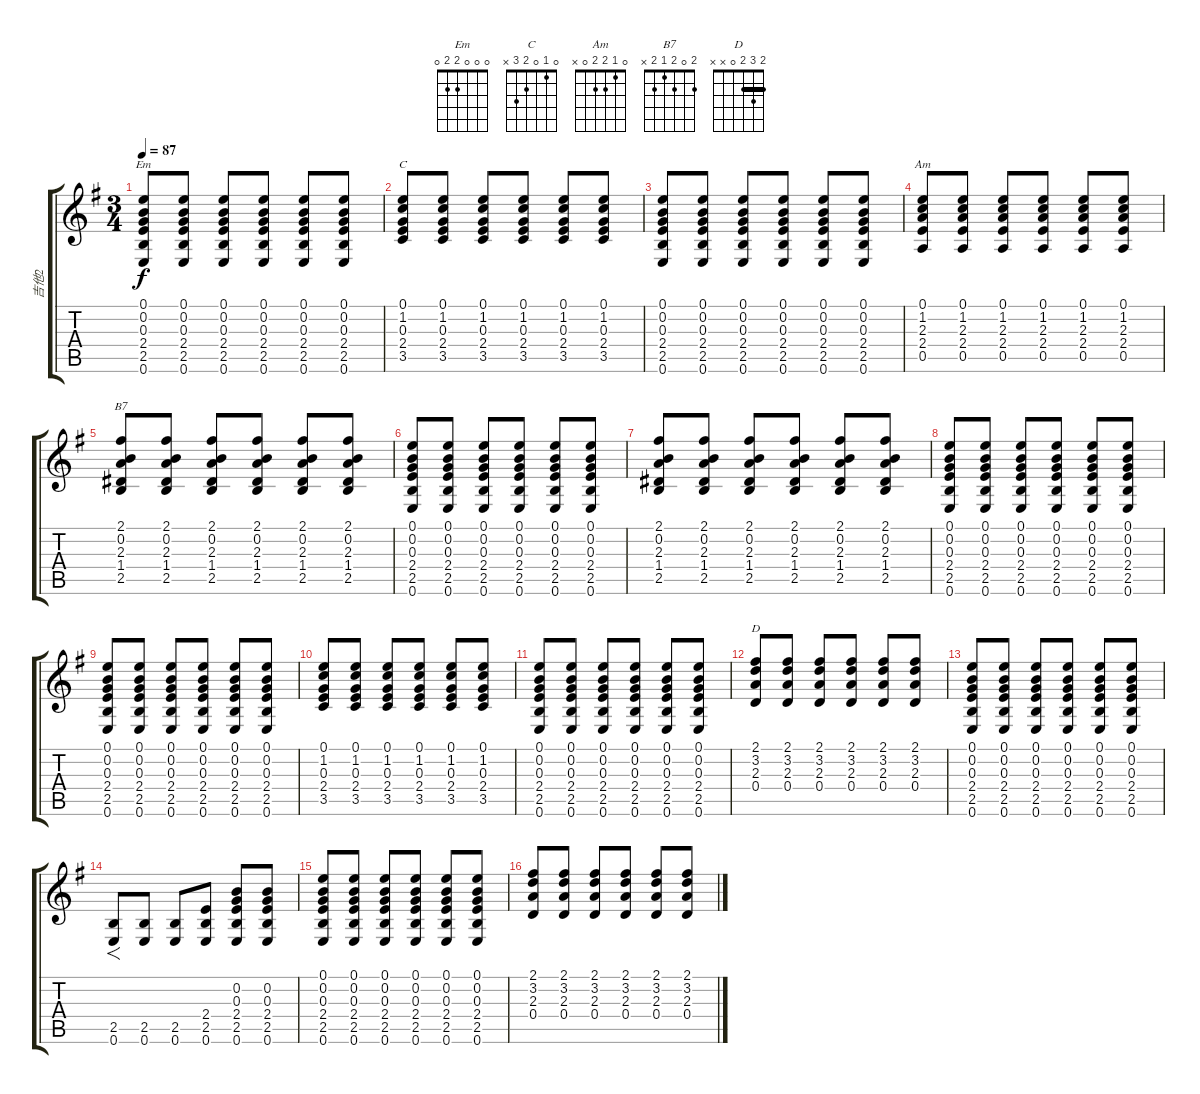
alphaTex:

\track ("吉他2" "吉他2") {instrument electricguitarjazz}
\staff {score tabs}
\tuning (E4 B3 G3 D3 A2 E2) {hide}
\chord ("Em" 0 0 0 2 2 0)
\chord ("C" 0 1 0 2 3 x)
\chord ("Am" 0 1 2 2 0 x)
\chord ("B7" 2 0 2 1 2 x)
\chord ("D" 2 3 2 0 x x) {barre 2}
\ts (3 4)
\tempo 87
\clef g2
\ks g
(0.1 0.2 0.3 2.4 2.5 0.6).8{ch "Em" dy f} (0.1 0.2 0.3 2.4 2.5 0.6).8 (0.1 0.2 0.3 2.4 2.5 0.6).8 (0.1 0.2 0.3 2.4 2.5 0.6).8 (0.1 0.2 0.3 2.4 2.5 0.6).8 (0.1 0.2 0.3 2.4 2.5 0.6).8 |
(0.1 1.2 0.3 2.4 3.5).8{ch "C"} (0.1 1.2 0.3 2.4 3.5).8 (0.1 1.2 0.3 2.4 3.5).8 (0.1 1.2 0.3 2.4 3.5).8 (0.1 1.2 0.3 2.4 3.5).8 (0.1 1.2 0.3 2.4 3.5).8 |
(0.1 0.2 0.3 2.4 2.5 0.6).8 (0.1 0.2 0.3 2.4 2.5 0.6).8 (0.1 0.2 0.3 2.4 2.5 0.6).8 (0.1 0.2 0.3 2.4 2.5 0.6).8 (0.1 0.2 0.3 2.4 2.5 0.6).8 (0.1 0.2 0.3 2.4 2.5 0.6).8 |
(0.1 1.2 2.3 2.4 0.5).8{ch "Am"} (0.1 1.2 2.3 2.4 0.5).8 (0.1 1.2 2.3 2.4 0.5).8 (0.1 1.2 2.3 2.4 0.5).8 (0.1 1.2 2.3 2.4 0.5).8 (0.1 1.2 2.3 2.4 0.5).8 |
(2.1 0.2 2.3 1.4 2.5).8{ch "B7"} (2.1 0.2 2.3 1.4 2.5).8 (2.1 0.2 2.3 1.4 2.5).8 (2.1 0.2 2.3 1.4 2.5).8 (2.1 0.2 2.3 1.4 2.5).8 (2.1 0.2 2.3 1.4 2.5).8 |
(0.1 0.2 0.3 2.4 2.5 0.6).8 (0.1 0.2 0.3 2.4 2.5 0.6).8 (0.1 0.2 0.3 2.4 2.5 0.6).8 (0.1 0.2 0.3 2.4 2.5 0.6).8 (0.1 0.2 0.3 2.4 2.5 0.6).8 (0.1 0.2 0.3 2.4 2.5 0.6).8 |
(2.1 0.2 2.3 1.4 2.5).8 (2.1 0.2 2.3 1.4 2.5).8 (2.1 0.2 2.3 1.4 2.5).8 (2.1 0.2 2.3 1.4 2.5).8 (2.1 0.2 2.3 1.4 2.5).8 (2.1 0.2 2.3 1.4 2.5).8 |
(0.1 0.2 0.3 2.4 2.5 0.6).8 (0.1 0.2 0.3 2.4 2.5 0.6).8 (0.1 0.2 0.3 2.4 2.5 0.6).8 (0.1 0.2 0.3 2.4 2.5 0.6).8 (0.1 0.2 0.3 2.4 2.5 0.6).8 (0.1 0.2 0.3 2.4 2.5 0.6).8 |
(0.1 0.2 0.3 2.4 2.5 0.6).8 (0.1 0.2 0.3 2.4 2.5 0.6).8 (0.1 0.2 0.3 2.4 2.5 0.6).8 (0.1 0.2 0.3 2.4 2.5 0.6).8 (0.1 0.2 0.3 2.4 2.5 0.6).8 (0.1 0.2 0.3 2.4 2.5 0.6).8 |
(0.1 1.2 0.3 2.4 3.5).8 (0.1 1.2 0.3 2.4 3.5).8 (0.1 1.2 0.3 2.4 3.5).8 (0.1 1.2 0.3 2.4 3.5).8 (0.1 1.2 0.3 2.4 3.5).8 (0.1 1.2 0.3 2.4 3.5).8 |
(0.1 0.2 0.3 2.4 2.5 0.6).8 (0.1 0.2 0.3 2.4 2.5 0.6).8 (0.1 0.2 0.3 2.4 2.5 0.6).8 (0.1 0.2 0.3 2.4 2.5 0.6).8 (0.1 0.2 0.3 2.4 2.5 0.6).8 (0.1 0.2 0.3 2.4 2.5 0.6).8 |
(2.1 3.2 2.3 0.4).8{ch "D"} (2.1 3.2 2.3 0.4).8 (2.1 3.2 2.3 0.4).8 (2.1 3.2 2.3 0.4).8 (2.1 3.2 2.3 0.4).8 (2.1 3.2 2.3 0.4).8 |
(0.1 0.2 0.3 2.4 2.5 0.6).8 (0.1 0.2 0.3 2.4 2.5 0.6).8 (0.1 0.2 0.3 2.4 2.5 0.6).8 (0.1 0.2 0.3 2.4 2.5 0.6).8 (0.1 0.2 0.3 2.4 2.5 0.6).8 (0.1 0.2 0.3 2.4 2.5 0.6).8 |
(2.5 0.6).8{f} (2.5 0.6).8 (2.5 0.6).8 (2.4 2.5 0.6).8 (0.2 0.3 2.4 2.5 0.6).8 (0.2 0.3 2.4 2.5 0.6).8 |
(0.1 0.2 0.3 2.4 2.5 0.6).8 (0.1 0.2 0.3 2.4 2.5 0.6).8 (0.1 0.2 0.3 2.4 2.5 0.6).8 (0.1 0.2 0.3 2.4 2.5 0.6).8 (0.1 0.2 0.3 2.4 2.5 0.6).8 (0.1 0.2 0.3 2.4 2.5 0.6).8 |
(2.1 3.2 2.3 0.4).8 (2.1 3.2 2.3 0.4).8 (2.1 3.2 2.3 0.4).8 (2.1 3.2 2.3 0.4).8 (2.1 3.2 2.3 0.4).8 (2.1 3.2 2.3 0.4).8
